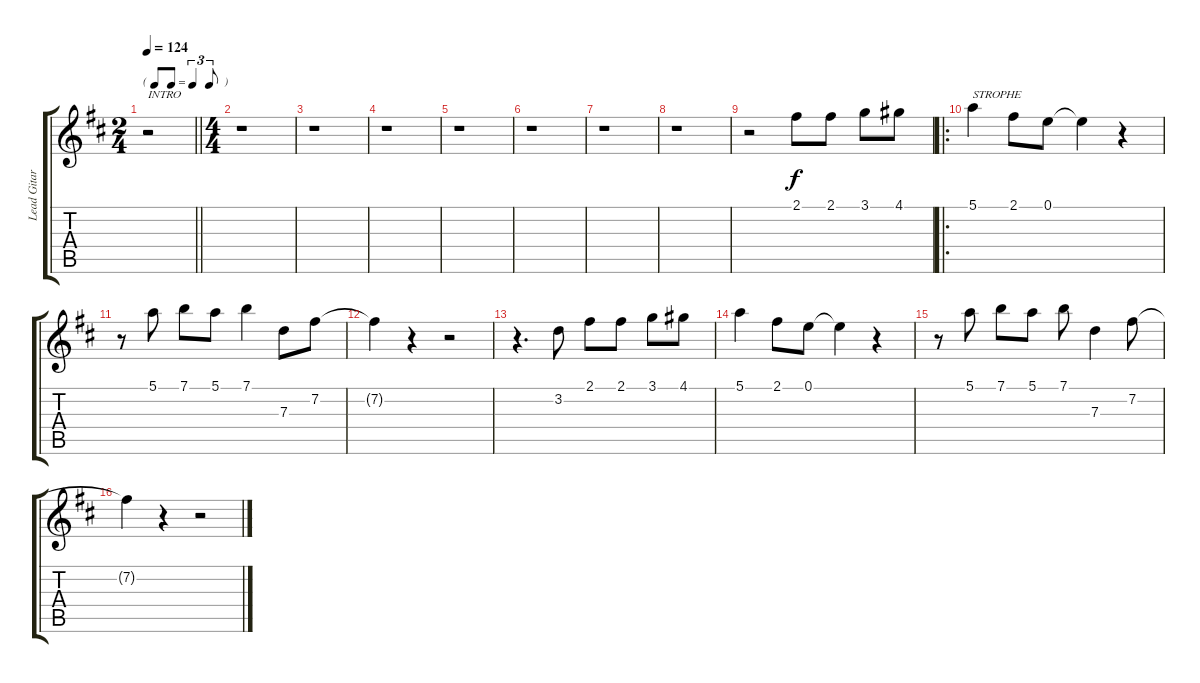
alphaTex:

\track ("Lead Gitarre 2 (+12)" "Lead Gitar") {instrument overdrivenguitar}
\staff {score tabs}
\tuning (E4 B3 G3 D3 A2 E2) {hide}
\ts (2 4)
\tf triplet8th
\tempo 124
\clef g2
\barLineRight lightlight
\ks d
r.2{txt "INTRO" dy f instrument overdrivenguitar} |
\ts (4 4)
r.1 |
r.1 |
r.1 |
r.1 |
r.1 |
r.1 |
r.1 |
r.2 2.1.8 2.1.8 3.1.8 4.1.8 |
\ro
5.1.4{txt "STROPHE"} 2.1.8 0.1.8 0.1{t}.4 r.4 |
r.8 5.1.8 7.1.8 5.1.8 7.1.4 7.3.8 7.2.8 |
7.2{t}.4 r.4 r.2 |
r.4{d} 3.2.8 2.1.8 2.1.8 3.1.8 4.1.8 |
5.1.4 2.1.8 0.1.8 0.1{t}.4 r.4 |
r.8 5.1.8 7.1.8 5.1.8 7.1.8 7.3.4 7.2.8 |
7.2{t}.4 r.4 r.2
